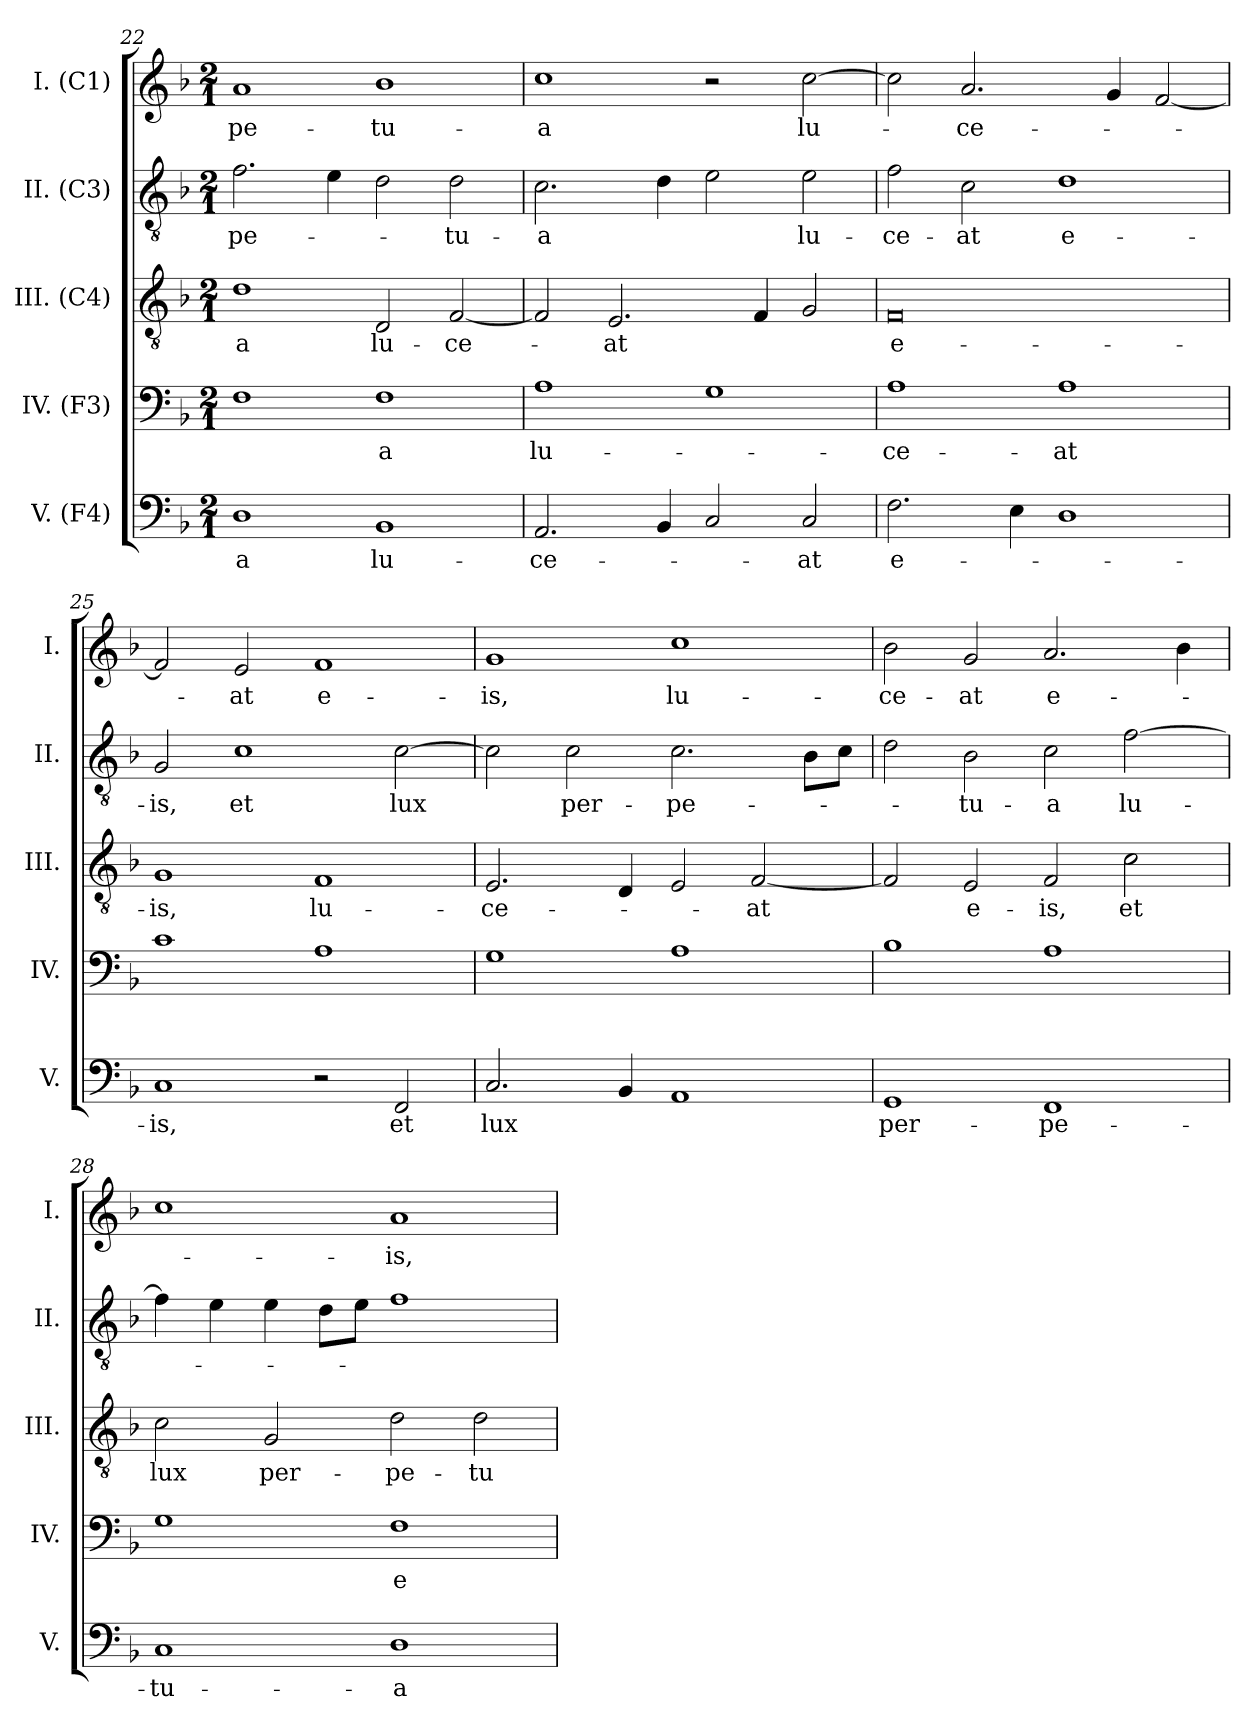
**kern	**text	**kern	**text	**kern	**text	**kern	**text	**kern	**text
*part5	*part5	*part4	*part4	*part3	*part3	*part2	*part2	*part1	*part1
*staff5	*staff5	*staff4	*staff4	*staff3	*staff3	*staff2	*staff2	*staff1	*staff1
*I"V. (F4)	*	*I"IV. (F3)	*	*I"III. (C4)	*	*I"II. (C3)	*	*I"I. (C1)	*
*I'V.	*	*I'IV.	*	*I'III.	*	*I'II.	*	*I'I.	*
*clefF4	*	*clefF4	*	*clefGv2	*	*clefGv2	*	*clefG2	*
*	*	*	*	*ITrd7c12	*	*	*	*	*
*k[b-]	*	*k[b-]	*	*k[b-]	*	*k[b-]	*	*k[b-]	*
*F:	*	*F:	*	*F:	*	*F:	*	*F:	*
*M2/1	*	*M2/1	*	*M2/1	*	*M2/1	*	*M2/1	*
=22	=22	=22	=22	=22	=22	=22	=22	=22	=22
!	!LO:LY:b:color=#000000	!	!	!	!	!	!	!	!
!	!	!	!	!	!LO:LY:b:color=#000000	!	!	!	!
!	!	!	!	!	!	!	!LO:LY:b:color=#000000	!	!
!	!	!	!	!	!	!	!	!	!LO:LY:b:color=#000000
1Di	-a	1Fi	.	1Di	-a	2.fi\	-pe-	1ai	-pe-
.	.	.	.	.	.	4ei\	.	.	.
!	!LO:LY:b:color=#000000	!	!	!	!	!	!	!	!
!	!	!	!LO:LY:b:color=#000000	!	!	!	!	!	!
!	!	!	!	!	!LO:LY:b:color=#000000	!	!	!	!
!	!	!	!	!	!	!	!	!	!LO:LY:b:color=#000000
1BB-i	lu-	1Fi	-a	2DDi/	lu-	2di\	.	1b-i	-tu-
!	!	!	!	!	!LO:LY:b:color=#000000	!	!	!	!
!	!	!	!	!	!	!	!LO:LY:b:color=#000000	!	!
.	.	.	.	[2FFi/	-ce-	2di\	-tu-	.	.
=23	=23	=23	=23	=23	=23	=23	=23	=23	=23
!	!LO:LY:b:color=#000000	!	!	!	!	!	!	!	!
!	!	!	!LO:LY:b:color=#000000	!	!	!	!	!	!
!	!	!	!	!	!	!	!LO:LY:b:color=#000000	!	!
!	!	!	!	!	!	!	!	!	!LO:LY:b:color=#000000
2.AAi/	-ce-	1Ai	lu-	2FFi/]	.	2.ci\	-a	1cci	-a
!	!	!	!	!	!LO:LY:b:color=#000000	!	!	!	!
.	.	.	.	2.EEi/	-at	.	.	.	.
4BB-i/	.	.	.	.	.	4di\	.	.	.
2Ci/	.	1Gi	.	.	.	2ei\	.	2r	.
.	.	.	.	4FFi/	.	.	.	.	.
!	!LO:LY:b:color=#000000	!	!	!	!	!	!	!	!
!	!	!	!	!	!	!	!LO:LY:b:color=#000000	!	!
!	!	!	!	!	!	!	!	!	!LO:LY:b:color=#000000
2Ci/	-at	.	.	2GGi/	.	2ei\	lu-	[2cci\	lu-
=24	=24	=24	=24	=24	=24	=24	=24	=24	=24
!	!LO:LY:b:color=#000000	!	!	!	!	!	!	!	!
!	!	!	!LO:LY:b:color=#000000	!	!	!	!	!	!
!	!	!	!	!	!LO:LY:b:color=#000000	!	!	!	!
!	!	!	!	!	!	!	!LO:LY:b:color=#000000	!	!
2.Fi\	e-	1Ai	-ce-	0FFi	e-	2fi\	-ce-	2cci\]	.
!	!	!	!	!	!	!	!LO:LY:b:color=#000000	!	!
!	!	!	!	!	!	!	!	!	!LO:LY:b:color=#000000
.	.	.	.	.	.	2ci\	-at	2.ai/	-ce-
4Ei\	.	.	.	.	.	.	.	.	.
!	!	!	!LO:LY:b:color=#000000	!	!	!	!	!	!
!	!	!	!	!	!	!	!LO:LY:b:color=#000000	!	!
1Di	.	1Ai	-at	.	.	1di	e-	.	.
.	.	.	.	.	.	.	.	4gi/	.
.	.	.	.	.	.	.	.	[2fi/	.
=25	=25	=25	=25	=25	=25	=25	=25	=25	=25
!	!LO:LY:b:color=#000000	!	!	!	!	!	!	!	!
!	!	!	!	!	!LO:LY:b:color=#000000	!	!	!	!
!	!	!	!	!	!	!	!LO:LY:b:color=#000000	!	!
1Ci	-is,	1ci	.	1GGi	-is,	2Gi/	-is,	2fi/]	.
!	!	!	!	!	!	!	!LO:LY:b:color=#000000	!	!
!	!	!	!	!	!	!	!	!	!LO:LY:b:color=#000000
.	.	.	.	.	.	1ci	et	2ei/	-at
!	!	!	!	!	!LO:LY:b:color=#000000	!	!	!	!
!	!	!	!	!	!	!	!	!	!LO:LY:b:color=#000000
2r	.	1Ai	.	1FFi	lu-	.	.	1fi	e-
!	!LO:LY:b:color=#000000	!	!	!	!	!	!	!	!
!	!	!	!	!	!	!	!LO:LY:b:color=#000000	!	!
2FFi/	et	.	.	.	.	[2ci\	lux	.	.
!!LO:LB:g=z
=26	=26	=26	=26	=26	=26	=26	=26	=26	=26
!	!LO:LY:b:color=#000000	!	!	!	!	!	!	!	!
!	!	!	!	!	!LO:LY:b:color=#000000	!	!	!	!
!	!	!	!	!	!	!	!	!	!LO:LY:b:color=#000000
2.Ci/	lux	1Gi	.	2.EEi/	-ce-	2ci\]	.	1gi	-is,
!	!	!	!	!	!	!	!LO:LY:b:color=#000000	!	!
.	.	.	.	.	.	2ci\	per-	.	.
4BB-i/	.	.	.	4DDi/	.	.	.	.	.
!	!	!	!	!	!	!	!LO:LY:b:color=#000000	!	!
!	!	!	!	!	!	!	!	!	!LO:LY:b:color=#000000
1AAi	.	1Ai	.	2EEi/	.	2.ci\	-pe-	1cci	lu-
!	!	!	!	!	!LO:LY:b:color=#000000	!	!	!	!
.	.	.	.	[2FFi/	-at	.	.	.	.
.	.	.	.	.	.	8B-i\L	.	.	.
.	.	.	.	.	.	8ci\J	.	.	.
=27	=27	=27	=27	=27	=27	=27	=27	=27	=27
!	!LO:LY:b:color=#000000	!	!	!	!	!	!	!	!
!	!	!	!	!	!	!	!	!	!LO:LY:b:color=#000000
1GGi	per-	1B-i	.	2FFi/]	.	2di\	.	2b-i\	-ce-
!	!	!	!	!	!LO:LY:b:color=#000000	!	!	!	!
!	!	!	!	!	!	!	!LO:LY:b:color=#000000	!	!
!	!	!	!	!	!	!	!	!	!LO:LY:b:color=#000000
.	.	.	.	2EEi/	e-	2B-i\	-tu-	2gi/	-at
!	!LO:LY:b:color=#000000	!	!	!	!	!	!	!	!
!	!	!	!	!	!LO:LY:b:color=#000000	!	!	!	!
!	!	!	!	!	!	!	!LO:LY:b:color=#000000	!	!
!	!	!	!	!	!	!	!	!	!LO:LY:b:color=#000000
1FFi	-pe-	1Ai	.	2FFi/	-is,	2ci\	-a	2.ai/	e-
!	!	!	!	!	!LO:LY:b:color=#000000	!	!	!	!
!	!	!	!	!	!	!	!LO:LY:b:color=#000000	!	!
.	.	.	.	2Ci\	et	[2fi\	lu-	.	.
.	.	.	.	.	.	.	.	4b-i\	.
=28	=28	=28	=28	=28	=28	=28	=28	=28	=28
!	!LO:LY:b:color=#000000	!	!	!	!	!	!	!	!
!	!	!	!	!	!LO:LY:b:color=#000000	!	!	!	!
1Ci	-tu-	1Gi	.	2Ci\	lux	4fi\]	.	1cci	.
.	.	.	.	.	.	4ei\	.	.	.
!	!	!	!	!	!LO:LY:b:color=#000000	!	!	!	!
.	.	.	.	2GGi/	per-	4ei\	.	.	.
.	.	.	.	.	.	8di\L	.	.	.
.	.	.	.	.	.	8ei\J	.	.	.
!	!LO:LY:b:color=#000000	!	!	!	!	!	!	!	!
!	!	!	!LO:LY:b:color=#000000	!	!	!	!	!	!
!	!	!	!	!	!LO:LY:b:color=#000000	!	!	!	!
!	!	!	!	!	!	!	!	!	!LO:LY:b:color=#000000
1Di	-a	1Fi	e-	2Di\	-pe-	1fi	.	1ai	-is,
!	!	!	!	!	!LO:LY:b:color=#000000	!	!	!	!
.	.	.	.	2Di\	-tu-	.	.	.	.
=	=	=	=	=	=	=	=	=	=
*-	*-	*-	*-	*-	*-	*-	*-	*-	*-
